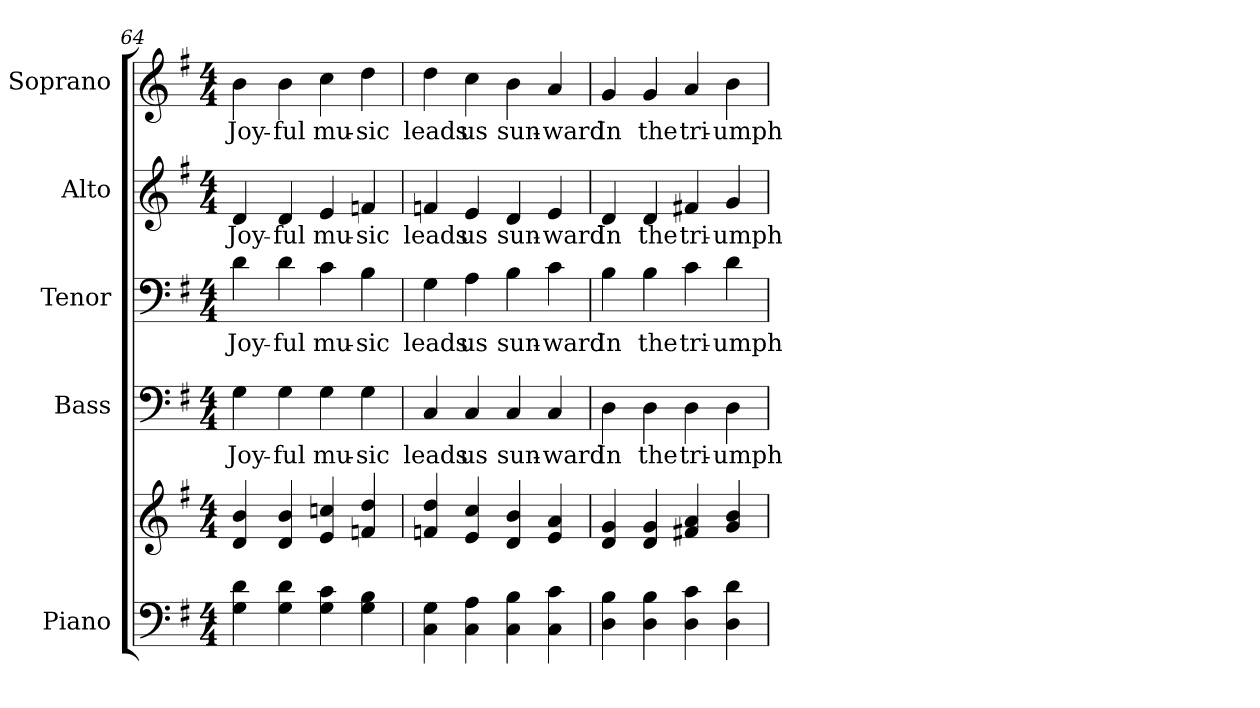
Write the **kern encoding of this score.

**kern	**kern	**kern	**text	**kern	**text	**kern	**text	**kern	**text
*part5	*part5	*part4	*part4	*part3	*part3	*part2	*part2	*part1	*part1
*staff6	*staff5	*staff4	*staff4	*staff3	*staff3	*staff2	*staff2	*staff1	*staff1
*I"Piano	*	*I"Bass	*	*I"Tenor	*	*I"Alto	*	*I"Soprano	*
*I'Pno.	*	*I'B.	*	*I'T.	*	*I'A.	*	*I'S.	*
*clefF4	*clefG2	*clefF4	*	*clefF4	*	*clefG2	*	*clefG2	*
*k[f#]	*k[f#]	*k[f#]	*	*k[f#]	*	*k[f#]	*	*k[f#]	*
*G:	*G:	*G:	*	*G:	*	*G:	*	*G:	*
*M4/4	*M4/4	*M4/4	*	*M4/4	*	*M4/4	*	*M4/4	*
=64	=64	=64	=64	=64	=64	=64	=64	=64	=64
!	!	!	!LO:LY:b:color=#000000	!	!	!	!	!	!
!	!	!	!	!	!LO:LY:b:color=#000000	!	!	!	!
!	!	!	!	!	!	!	!LO:LY:b:color=#000000	!	!
!	!	!	!	!	!	!	!	!	!LO:LY:b:color=#000000
4Gi\ 4di	4di/ 4bi	4Gi\	Joy-	4di\	Joy-	4di/	Joy-	4bi\	Joy-
!	!	!	!LO:LY:b:color=#000000	!	!	!	!	!	!
!	!	!	!	!	!LO:LY:b:color=#000000	!	!	!	!
!	!	!	!	!	!	!	!LO:LY:b:color=#000000	!	!
!	!	!	!	!	!	!	!	!	!LO:LY:b:color=#000000
4Gi\ 4di	4di/ 4bi	4Gi\	-ful	4di\	-ful	4di/	-ful	4bi\	-ful
!	!	!	!LO:LY:b:color=#000000	!	!	!	!	!	!
!	!	!	!	!	!LO:LY:b:color=#000000	!	!	!	!
!	!	!	!	!	!	!	!LO:LY:b:color=#000000	!	!
!	!	!	!	!	!	!	!	!	!LO:LY:b:color=#000000
4Gi\ 4ci	4ei/ 4ccni	4Gi\	mu-	4ci\	mu-	4ei/	mu-	4cci\	mu-
!	!	!	!LO:LY:b:color=#000000	!	!	!	!	!	!
!	!	!	!	!	!LO:LY:b:color=#000000	!	!	!	!
!	!	!	!	!	!	!	!LO:LY:b:color=#000000	!	!
!	!	!	!	!	!	!	!	!	!LO:LY:b:color=#000000
4Gi\ 4Bi	4fni/ 4ddi	4Gi\	-sic	4Bi\	-sic	4fni/	-sic	4ddi\	-sic
!!LO:PB:g=z
=65	=65	=65	=65	=65	=65	=65	=65	=65	=65
!	!	!	!LO:LY:b:color=#000000	!	!	!	!	!	!
!	!	!	!	!	!LO:LY:b:color=#000000	!	!	!	!
!	!	!	!	!	!	!	!LO:LY:b:color=#000000	!	!
!	!	!	!	!	!	!	!	!	!LO:LY:b:color=#000000
4Ci\ 4Gi	4fni/ 4ddi	4Ci/	leads	4Gi\	leads	4fni/	leads	4ddi\	leads
!	!	!	!LO:LY:b:color=#000000	!	!	!	!	!	!
!	!	!	!	!	!LO:LY:b:color=#000000	!	!	!	!
!	!	!	!	!	!	!	!LO:LY:b:color=#000000	!	!
!	!	!	!	!	!	!	!	!	!LO:LY:b:color=#000000
4Ci\ 4Ai	4ei/ 4cci	4Ci/	us	4Ai\	us	4ei/	us	4cci\	us
!	!	!	!LO:LY:b:color=#000000	!	!	!	!	!	!
!	!	!	!	!	!LO:LY:b:color=#000000	!	!	!	!
!	!	!	!	!	!	!	!LO:LY:b:color=#000000	!	!
!	!	!	!	!	!	!	!	!	!LO:LY:b:color=#000000
4Ci\ 4Bi	4di/ 4bi	4Ci/	sun-	4Bi\	sun-	4di/	sun-	4bi\	sun-
!	!	!	!LO:LY:b:color=#000000	!	!	!	!	!	!
!	!	!	!	!	!LO:LY:b:color=#000000	!	!	!	!
!	!	!	!	!	!	!	!LO:LY:b:color=#000000	!	!
!	!	!	!	!	!	!	!	!	!LO:LY:b:color=#000000
4Ci\ 4ci	4ei/ 4ai	4Ci/	-ward	4ci\	-ward	4ei/	-ward	4ai/	-ward
=66	=66	=66	=66	=66	=66	=66	=66	=66	=66
!	!	!	!LO:LY:b:color=#000000	!	!	!	!	!	!
!	!	!	!	!	!LO:LY:b:color=#000000	!	!	!	!
!	!	!	!	!	!	!	!LO:LY:b:color=#000000	!	!
!	!	!	!	!	!	!	!	!	!LO:LY:b:color=#000000
4Di\ 4Bi	4di/ 4gi	4Di\	In	4Bi\	In	4di/	In	4gi/	In
!	!	!	!LO:LY:b:color=#000000	!	!	!	!	!	!
!	!	!	!	!	!LO:LY:b:color=#000000	!	!	!	!
!	!	!	!	!	!	!	!LO:LY:b:color=#000000	!	!
!	!	!	!	!	!	!	!	!	!LO:LY:b:color=#000000
4Di\ 4Bi	4di/ 4gi	4Di\	the	4Bi\	the	4di/	the	4gi/	the
!	!	!	!LO:LY:b:color=#000000	!	!	!	!	!	!
!	!	!	!	!	!LO:LY:b:color=#000000	!	!	!	!
!	!	!	!	!	!	!	!LO:LY:b:color=#000000	!	!
!	!	!	!	!	!	!	!	!	!LO:LY:b:color=#000000
4Di\ 4ci	4f#Xi/ 4ai	4Di\	tri-	4ci\	tri-	4f#Xi/	tri-	4ai/	tri-
!	!	!	!LO:LY:b:color=#000000	!	!	!	!	!	!
!	!	!	!	!	!LO:LY:b:color=#000000	!	!	!	!
!	!	!	!	!	!	!	!LO:LY:b:color=#000000	!	!
!	!	!	!	!	!	!	!	!	!LO:LY:b:color=#000000
4Di\ 4di	4gi/ 4bi	4Di\	-umph	4di\	-umph	4gi/	-umph	4bi\	-umph
=	=	=	=	=	=	=	=	=	=
*-	*-	*-	*-	*-	*-	*-	*-	*-	*-
